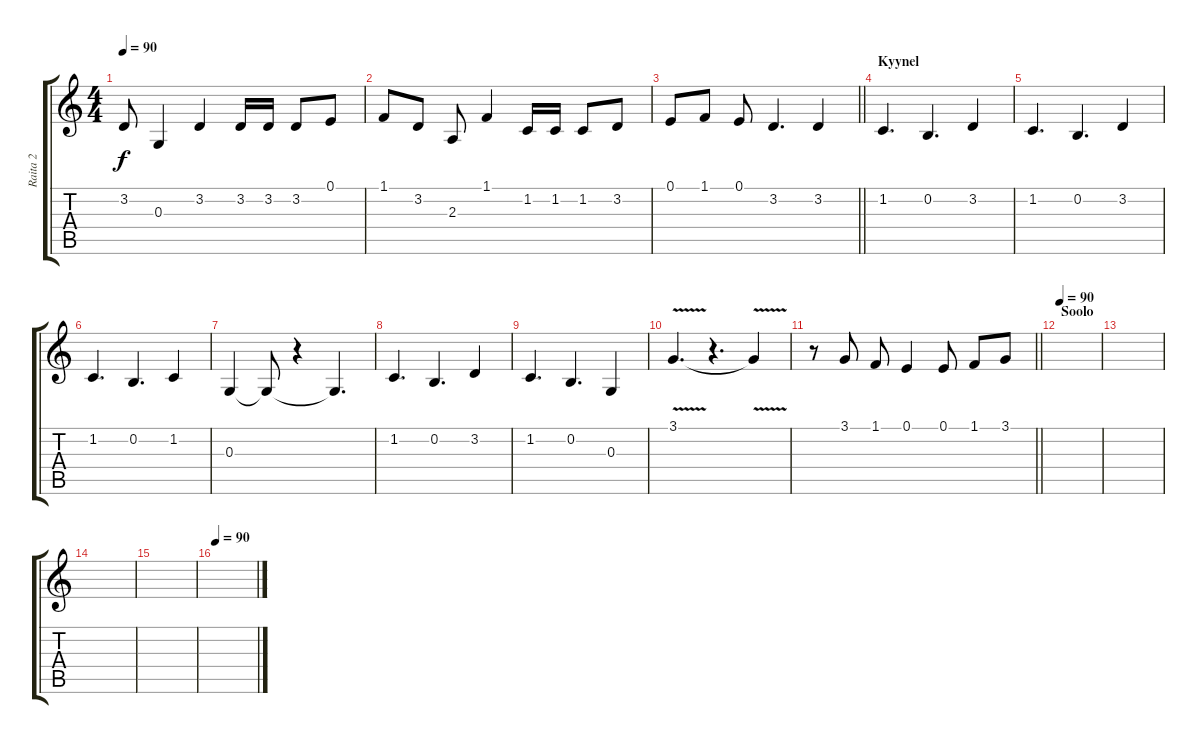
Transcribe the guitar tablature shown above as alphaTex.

\track ("Raita 2" "Raita 2") {instrument violin}
\staff {score tabs}
\tuning (E4 B3 G3 D3 A2 E2) {hide}
\ts (4 4)
\tempo 90
\clef g2
\ks c
3.2.8{dy f} 0.3.4 3.2.4 3.2.16 3.2.16 3.2.8 0.1.8 |
1.1.8 3.2.8 2.3.8 1.1.4 1.2.16 1.2.16 1.2.8 3.2.8 |
\barLineRight lightlight
0.1.8 1.1.8 0.1.8 3.2.4{d} 3.2.4 |
\section ("" "Kyynel")
1.2.4{d} 0.2.4{d} 3.2.4 |
1.2.4{d} 0.2.4{d} 3.2.4 |
1.2.4{d} 0.2.4{d} 1.2.4 |
0.3.4 0.3{t}.8 r.4 0.3{t}.4{d} |
1.2.4{d} 0.2.4{d} 3.2.4 |
1.2.4{d} 0.2.4{d} 0.3.4 |
3.1{v}.4{d} r.4{d} 3.1{t}.4 |
\barLineRight lightlight
r.8 3.1.8 1.1.8 0.1.4 0.1.8 1.1.8 3.1.8 |
\section ("" "Soolo")
\tempo 90
|
|
|
|
\tempo 90
